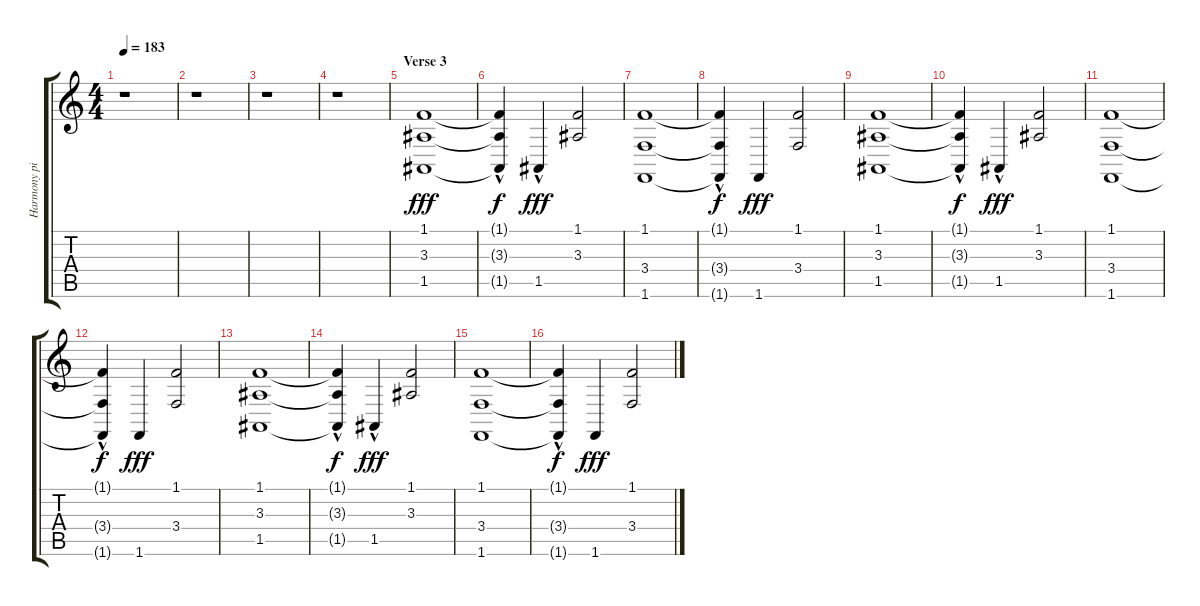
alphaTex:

\track ("Harmony piano / Chords" "Harmony pi") {instrument acousticgrandpiano}
\staff {score tabs}
\tuning (E4 B3 G3 D3 A2 E2) {hide}
\ts (4 4)
\tempo 183
\clef g2
\ks c
r.1{dy fff} |
r.1 |
r.1 |
r.1 |
\section ("" "Verse 3")
(1.1 3.3 1.5).1 |
(1.1{hac t} 3.3{hac t} 1.5{hac t}).4{dy f} 1.5{hac}.4{dy fff} (1.1 3.3).2 |
(1.1 3.4 1.6).1 |
(1.1{hac t} 3.4{hac t} 1.6{hac t}).4{dy f} 1.6.4{dy fff} (1.1 3.4).2 |
(1.1 3.3 1.5).1 |
(1.1{hac t} 3.3{hac t} 1.5{hac t}).4{dy f} 1.5{hac}.4{dy fff} (1.1 3.3).2 |
(1.1 3.4 1.6).1 |
(1.1{hac t} 3.4{hac t} 1.6{hac t}).4{dy f} 1.6.4{dy fff} (1.1 3.4).2 |
(1.1 3.3 1.5).1 |
(1.1{hac t} 3.3{hac t} 1.5{hac t}).4{dy f} 1.5{hac}.4{dy fff} (1.1 3.3).2 |
(1.1 3.4 1.6).1 |
(1.1{hac t} 3.4{hac t} 1.6{hac t}).4{dy f} 1.6.4{dy fff} (1.1 3.4).2
